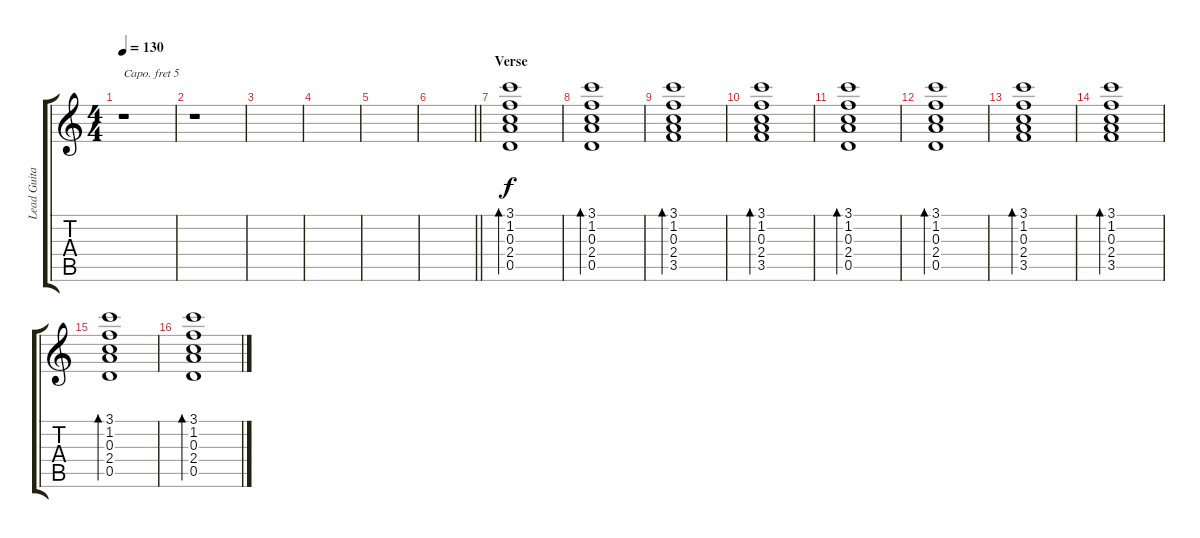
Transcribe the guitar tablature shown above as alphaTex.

\track ("Lead Guitar II" "Lead Guita") {instrument acousticguitarsteel}
\staff {score tabs}
\capo 5
\tuning (E4 B3 G3 D3 A2 E2) {hide}
\ts (4 4)
\tempo 130
\clef g2
\ks c
r.1{dy f} |
r.1 |
|
|
|
\barLineRight lightlight
|
\section ("" "Verse")
(3.1 1.2 0.3 2.4 0.5).1{bd 240} |
(3.1 1.2 0.3 2.4 0.5).1{bd 240} |
(3.1 1.2 0.3 2.4 3.5).1{bd 240} |
(3.1 1.2 0.3 2.4 3.5).1{bd 240} |
(3.1 1.2 0.3 2.4 0.5).1{bd 240} |
(3.1 1.2 0.3 2.4 0.5).1{bd 240} |
(3.1 1.2 0.3 2.4 3.5).1{bd 240} |
(3.1 1.2 0.3 2.4 3.5).1{bd 240} |
(3.1 1.2 0.3 2.4 0.5).1{bd 240} |
(3.1 1.2 0.3 2.4 0.5).1{bd 240}
